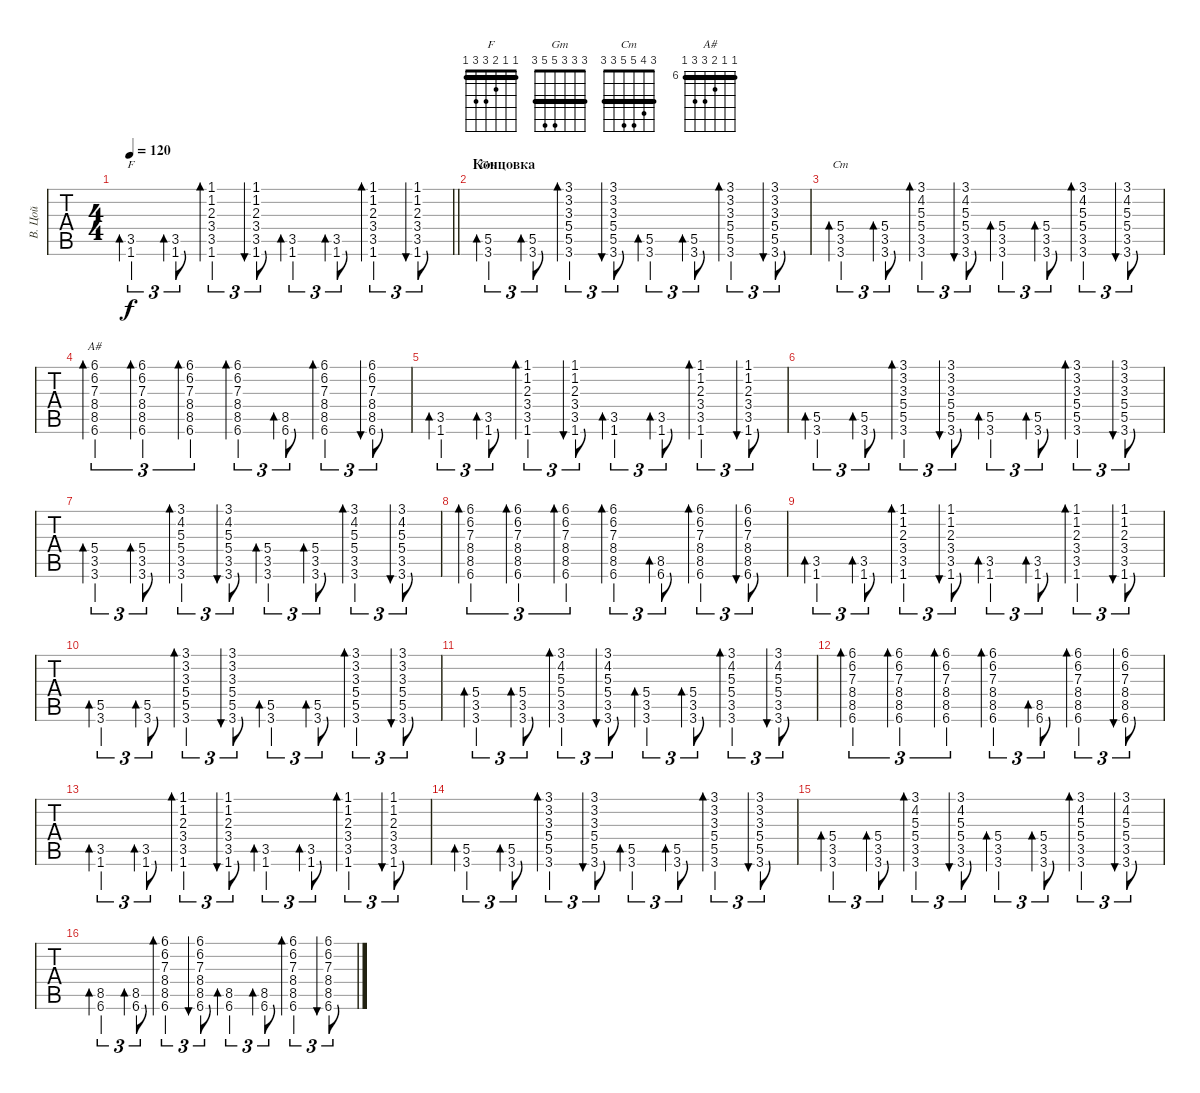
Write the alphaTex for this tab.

\track ("В. Цой" "В. Цой") {instrument acousticguitarsteel}
\staff {tabs}
\tuning (E4 B3 G3 D3 A2 E2) {hide}
\chord ("F" 1 1 2 3 3 1) {barre 1}
\chord ("Gm" 3 3 3 5 5 3) {barre 3}
\chord ("Cm" 3 4 5 5 3 3) {barre 3}
\chord ("A#" 6 6 7 8 8 6) {firstfret 6 barre 6}
\ts (4 4)
\tempo 120
\clef g2
\barLineRight lightlight
\ks c
(3.5 1.6).4{tu (3 2) bd 30 ch "F" dy f} (3.5 1.6).8{tu (3 2) bd 30} (1.1 1.2 2.3 3.4 3.5 1.6).4{tu (3 2) bd 30} (1.1 1.2 2.3 3.4 3.5 1.6).8{tu (3 2) bu 30} (3.5 1.6).4{tu (3 2) bd 30} (3.5 1.6).8{tu (3 2) bd 30} (1.1 1.2 2.3 3.4 3.5 1.6).4{tu (3 2) bd 30} (1.1 1.2 2.3 3.4 3.5 1.6).8{tu (3 2) bu 30} |
\section ("" "Концовка")
(5.5 3.6).4{tu (3 2) bd 30 ch "Gm"} (5.5 3.6).8{tu (3 2) bd 30} (3.1 3.2 3.3 5.4 5.5 3.6).4{tu (3 2) bd 30} (3.1 3.2 3.3 5.4 5.5 3.6).8{tu (3 2) bu 30} (5.5 3.6).4{tu (3 2) bd 30} (5.5 3.6).8{tu (3 2) bd 30} (3.1 3.2 3.3 5.4 5.5 3.6).4{tu (3 2) bd 30} (3.1 3.2 3.3 5.4 5.5 3.6).8{tu (3 2) bu 30} |
(5.4 3.5 3.6).4{tu (3 2) bd 30 ch "Cm"} (5.4 3.5 3.6).8{tu (3 2) bd 30} (3.1 4.2 5.3 5.4 3.5 3.6).4{tu (3 2) bd 30} (3.1 4.2 5.3 5.4 3.5 3.6).8{tu (3 2) bu 30} (5.4 3.5 3.6).4{tu (3 2) bd 30} (5.4 3.5 3.6).8{tu (3 2) bd 30} (3.1 4.2 5.3 5.4 3.5 3.6).4{tu (3 2) bd 30} (3.1 4.2 5.3 5.4 3.5 3.6).8{tu (3 2) bu 30} |
(6.1 6.2 7.3 8.4 8.5 6.6).4{tu (3 2) bd 30 ch "A#"} (6.1 6.2 7.3 8.4 8.5 6.6).4{tu (3 2) bd 30} (6.1 6.2 7.3 8.4 8.5 6.6).4{tu (3 2) bd 30} (6.1 6.2 7.3 8.4 8.5 6.6).4{tu (3 2) bd 30} (8.5 6.6).8{tu (3 2) bd 30} (6.1 6.2 7.3 8.4 8.5 6.6).4{tu (3 2) bd 30} (6.1 6.2 7.3 8.4 8.5 6.6).8{tu (3 2) bu 30} |
(3.5 1.6).4{tu (3 2) bd 30} (3.5 1.6).8{tu (3 2) bd 30} (1.1 1.2 2.3 3.4 3.5 1.6).4{tu (3 2) bd 30} (1.1 1.2 2.3 3.4 3.5 1.6).8{tu (3 2) bu 30} (3.5 1.6).4{tu (3 2) bd 30} (3.5 1.6).8{tu (3 2) bd 30} (1.1 1.2 2.3 3.4 3.5 1.6).4{tu (3 2) bd 30} (1.1 1.2 2.3 3.4 3.5 1.6).8{tu (3 2) bu 30} |
(5.5 3.6).4{tu (3 2) bd 30} (5.5 3.6).8{tu (3 2) bd 30} (3.1 3.2 3.3 5.4 5.5 3.6).4{tu (3 2) bd 30} (3.1 3.2 3.3 5.4 5.5 3.6).8{tu (3 2) bu 30} (5.5 3.6).4{tu (3 2) bd 30} (5.5 3.6).8{tu (3 2) bd 30} (3.1 3.2 3.3 5.4 5.5 3.6).4{tu (3 2) bd 30} (3.1 3.2 3.3 5.4 5.5 3.6).8{tu (3 2) bu 30} |
(5.4 3.5 3.6).4{tu (3 2) bd 30} (5.4 3.5 3.6).8{tu (3 2) bd 30} (3.1 4.2 5.3 5.4 3.5 3.6).4{tu (3 2) bd 30} (3.1 4.2 5.3 5.4 3.5 3.6).8{tu (3 2) bu 30} (5.4 3.5 3.6).4{tu (3 2) bd 30} (5.4 3.5 3.6).8{tu (3 2) bd 30} (3.1 4.2 5.3 5.4 3.5 3.6).4{tu (3 2) bd 30} (3.1 4.2 5.3 5.4 3.5 3.6).8{tu (3 2) bu 30} |
(6.1 6.2 7.3 8.4 8.5 6.6).4{tu (3 2) bd 30} (6.1 6.2 7.3 8.4 8.5 6.6).4{tu (3 2) bd 30} (6.1 6.2 7.3 8.4 8.5 6.6).4{tu (3 2) bd 30} (6.1 6.2 7.3 8.4 8.5 6.6).4{tu (3 2) bd 30} (8.5 6.6).8{tu (3 2) bd 30} (6.1 6.2 7.3 8.4 8.5 6.6).4{tu (3 2) bd 30} (6.1 6.2 7.3 8.4 8.5 6.6).8{tu (3 2) bu 30} |
(3.5 1.6).4{tu (3 2) bd 30} (3.5 1.6).8{tu (3 2) bd 30} (1.1 1.2 2.3 3.4 3.5 1.6).4{tu (3 2) bd 30} (1.1 1.2 2.3 3.4 3.5 1.6).8{tu (3 2) bu 30} (3.5 1.6).4{tu (3 2) bd 30} (3.5 1.6).8{tu (3 2) bd 30} (1.1 1.2 2.3 3.4 3.5 1.6).4{tu (3 2) bd 30} (1.1 1.2 2.3 3.4 3.5 1.6).8{tu (3 2) bu 30} |
(5.5 3.6).4{tu (3 2) bd 30} (5.5 3.6).8{tu (3 2) bd 30} (3.1 3.2 3.3 5.4 5.5 3.6).4{tu (3 2) bd 30} (3.1 3.2 3.3 5.4 5.5 3.6).8{tu (3 2) bu 30} (5.5 3.6).4{tu (3 2) bd 30} (5.5 3.6).8{tu (3 2) bd 30} (3.1 3.2 3.3 5.4 5.5 3.6).4{tu (3 2) bd 30} (3.1 3.2 3.3 5.4 5.5 3.6).8{tu (3 2) bu 30} |
(5.4 3.5 3.6).4{tu (3 2) bd 30} (5.4 3.5 3.6).8{tu (3 2) bd 30} (3.1 4.2 5.3 5.4 3.5 3.6).4{tu (3 2) bd 30} (3.1 4.2 5.3 5.4 3.5 3.6).8{tu (3 2) bu 30} (5.4 3.5 3.6).4{tu (3 2) bd 30} (5.4 3.5 3.6).8{tu (3 2) bd 30} (3.1 4.2 5.3 5.4 3.5 3.6).4{tu (3 2) bd 30} (3.1 4.2 5.3 5.4 3.5 3.6).8{tu (3 2) bu 30} |
(6.1 6.2 7.3 8.4 8.5 6.6).4{tu (3 2) bd 30} (6.1 6.2 7.3 8.4 8.5 6.6).4{tu (3 2) bd 30} (6.1 6.2 7.3 8.4 8.5 6.6).4{tu (3 2) bd 30} (6.1 6.2 7.3 8.4 8.5 6.6).4{tu (3 2) bd 30} (8.5 6.6).8{tu (3 2) bd 30} (6.1 6.2 7.3 8.4 8.5 6.6).4{tu (3 2) bd 30} (6.1 6.2 7.3 8.4 8.5 6.6).8{tu (3 2) bu 30} |
(3.5 1.6).4{tu (3 2) bd 30} (3.5 1.6).8{tu (3 2) bd 30} (1.1 1.2 2.3 3.4 3.5 1.6).4{tu (3 2) bd 30} (1.1 1.2 2.3 3.4 3.5 1.6).8{tu (3 2) bu 30} (3.5 1.6).4{tu (3 2) bd 30} (3.5 1.6).8{tu (3 2) bd 30} (1.1 1.2 2.3 3.4 3.5 1.6).4{tu (3 2) bd 30} (1.1 1.2 2.3 3.4 3.5 1.6).8{tu (3 2) bu 30} |
(5.5 3.6).4{tu (3 2) bd 30} (5.5 3.6).8{tu (3 2) bd 30} (3.1 3.2 3.3 5.4 5.5 3.6).4{tu (3 2) bd 30} (3.1 3.2 3.3 5.4 5.5 3.6).8{tu (3 2) bu 30} (5.5 3.6).4{tu (3 2) bd 30} (5.5 3.6).8{tu (3 2) bd 30} (3.1 3.2 3.3 5.4 5.5 3.6).4{tu (3 2) bd 30} (3.1 3.2 3.3 5.4 5.5 3.6).8{tu (3 2) bu 30} |
(5.4 3.5 3.6).4{tu (3 2) bd 30} (5.4 3.5 3.6).8{tu (3 2) bd 30} (3.1 4.2 5.3 5.4 3.5 3.6).4{tu (3 2) bd 30} (3.1 4.2 5.3 5.4 3.5 3.6).8{tu (3 2) bu 30} (5.4 3.5 3.6).4{tu (3 2) bd 30} (5.4 3.5 3.6).8{tu (3 2) bd 30} (3.1 4.2 5.3 5.4 3.5 3.6).4{tu (3 2) bd 30} (3.1 4.2 5.3 5.4 3.5 3.6).8{tu (3 2) bu 30} |
(8.5 6.6).4{tu (3 2) bd 30} (8.5 6.6).8{tu (3 2) bd 30} (6.1 6.2 7.3 8.4 8.5 6.6).4{tu (3 2) bd 30} (6.1 6.2 7.3 8.4 8.5 6.6).8{tu (3 2) bu 30} (8.5 6.6).4{tu (3 2) bd 30} (8.5 6.6).8{tu (3 2) bd 30} (6.1 6.2 7.3 8.4 8.5 6.6).4{tu (3 2) bd 30} (6.1 6.2 7.3 8.4 8.5 6.6).8{tu (3 2) bu 30}
